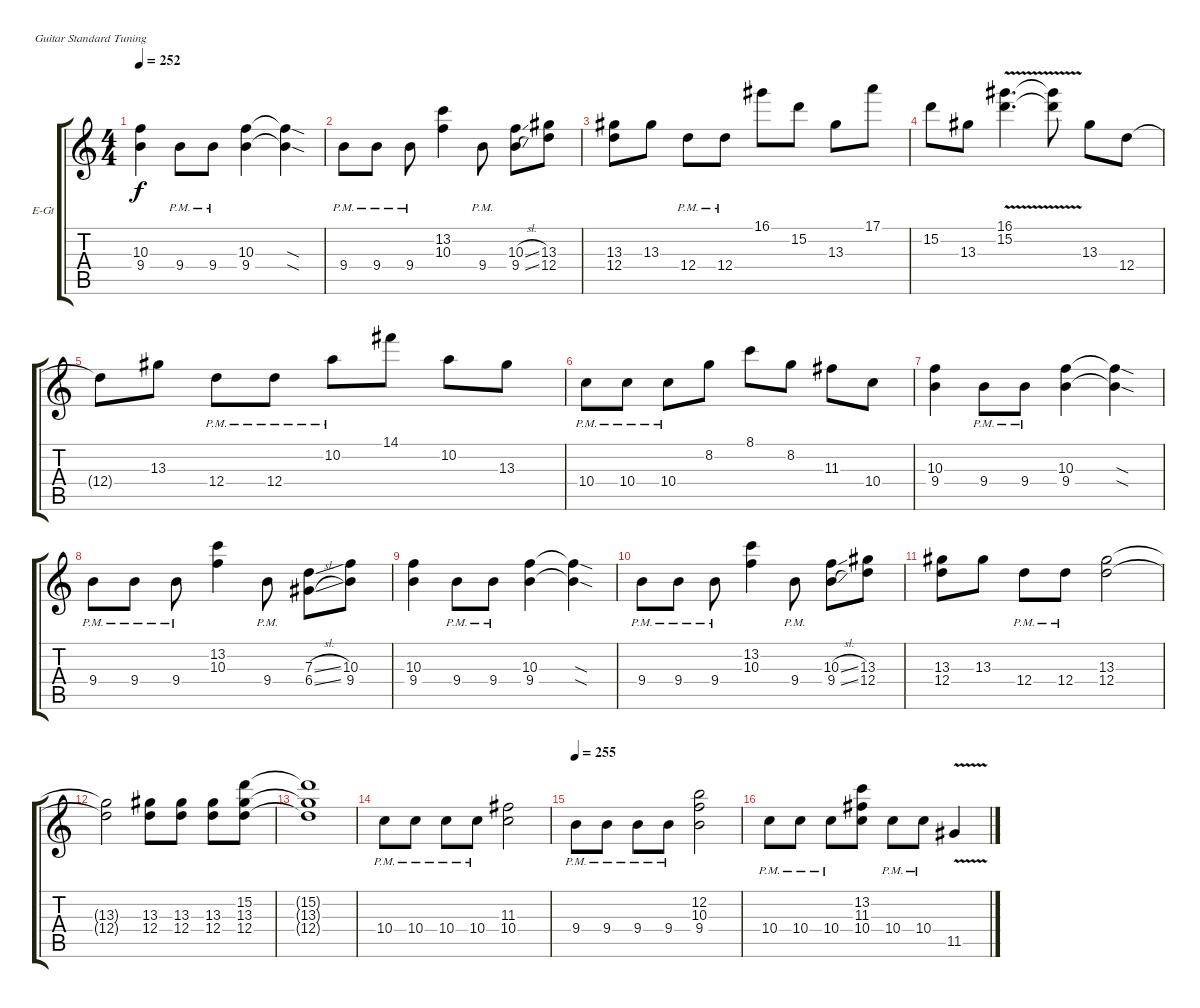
\bracketExtendMode groupsimilarinstruments
\firstSystemTrackNameOrientation horizontal
\otherSystemsTrackNameOrientation horizontal
\track ("Gtr. 2 - Jason" "E-Gt") {instrument distortionguitar}
\staff {score tabs}
\tuning (E4 B3 G3 D3 A2 E2)
\ts (4 4)
\tempo 252
\clef g2
\ks c
(10.3 9.4).4{dy f} 9.4{pm}.8 9.4{pm}.8 (10.3 9.4).4 (10.3{sod t} 9.4{sod t}).4 |
9.4{pm}.8 9.4{pm}.8 9.4{pm}.8 (13.2 10.3).4 9.4{pm}.8 (10.3{sl} 9.4{sl}).8 (13.3 12.4).8 |
(13.3 12.4).8 13.3.8 12.4{pm}.8 12.4{pm}.8 16.1.8 15.2.8 13.3.8 17.1.8 |
15.2.8 13.3.8 (16.1 15.2{v}).4{d} (16.1{t} 15.2{t}).8 13.3.8 12.4.8 |
12.4{t}.8 13.3.8 12.4{pm}.8 12.4{pm}.8 10.2{pm}.8 14.1.8 10.2.8 13.3.8 |
10.4{pm}.8 10.4{pm}.8 10.4{pm}.8 8.2.8 8.1.8 8.2.8 11.3.8 10.4.8 |
(10.3 9.4).4 9.4{pm}.8 9.4{pm}.8 (10.3 9.4).4 (10.3{sod t} 9.4{sod t}).4 |
9.4{pm}.8 9.4{pm}.8 9.4{pm}.8 (13.2 10.3).4 9.4{pm}.8 (7.3{sl} 6.4{sl}).8 (10.3 9.4).8 |
(10.3 9.4).4 9.4{pm}.8 9.4{pm}.8 (10.3 9.4).4 (10.3{sod t} 9.4{sod t}).4 |
9.4{pm}.8 9.4{pm}.8 9.4{pm}.8 (13.2 10.3).4 9.4{pm}.8 (10.3{sl} 9.4{sl}).8 (13.3 12.4).8 |
(13.3 12.4).8 13.3.8 12.4{pm}.8 12.4{pm}.8 (13.3 12.4).2 |
(13.3{t} 12.4{t}).2 (13.3 12.4).8 (13.3 12.4).8 (13.3 12.4).8 (15.2 13.3 12.4).8 |
(15.2{t} 13.3{t} 12.4{t}).1 |
10.4{pm}.8 10.4{pm}.8 10.4{pm}.8 10.4{pm}.8 (11.3 10.4).2 |
\tempo 255
9.4{pm}.8 9.4{pm}.8 9.4{pm}.8 9.4{pm}.8 (12.2 10.3 9.4).2 |
10.4{pm}.8 10.4{pm}.8 10.4{pm}.8 (13.2 11.3 10.4).8 10.4{pm}.8 10.4{pm}.8 11.5{v}.4
